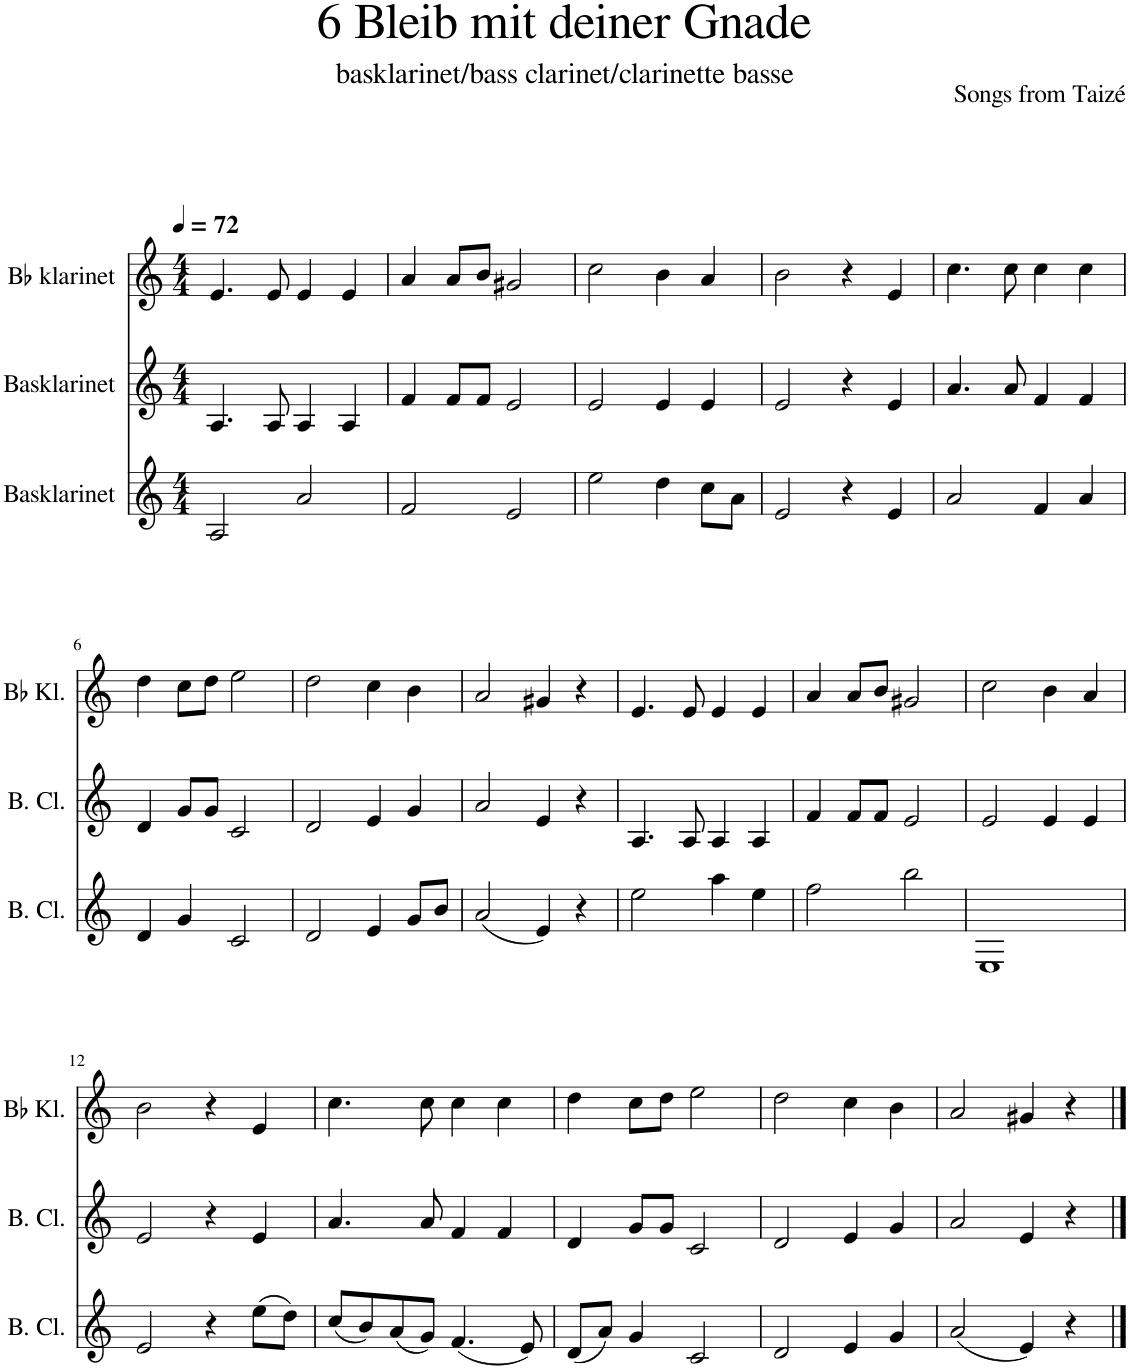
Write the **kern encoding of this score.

**kern	**kern	**kern
*part3	*part2	*part1
*staff3	*staff2	*staff1
*I"Basklarinet	*I"Basklarinet	*I"Bb klarinet
*	*	*I'Bb Kl.
*clefG2	*clefG2	*clefG2
*Trd8c14	*Trd8c14	*Trd1c2
*k[]	*k[]	*k[]
*M4/4	*M4/4	*M4/4
*MM72	*MM72	*MM72
=1	=1	=1
2A/	4.A/	4.e/
.	8A/	8e/
2a/	4A/	4e/
.	4A/	4e/
=2	=2	=2
2f/	4f/	4a/
.	8f/L	8a/L
.	8f/J	8b/J
2e/	2e/	2g#X/
=3	=3	=3
2ee\	2e/	2cc\
4dd\	4e/	4b\
8cc\L	4e/	4a/
8a\J	.	.
=4	=4	=4
2e/	2e/	2b\
4r	4r	4r
4e/	4e/	4e/
=5	=5	=5
2a/	4.a/	4.cc\
.	8a/	8cc\
4f/	4f/	4cc\
4a/	4f/	4cc\
!!LO:LB:g=z
=6	=6	=6
4d/	4d/	4dd\
4g/	8g/L	8cc\L
.	8g/J	8dd\J
2c/	2c/	2ee\
=7	=7	=7
2d/	2d/	2dd\
4e/	4e/	4cc\
8g/L	4g/	4b\
8b/J	.	.
=8	=8	=8
(2a/	2a/	2a/
4e/)	4e/	4g#X/
4r	4r	4r
=9	=9	=9
2ee\	4.A/	4.e/
.	8A/	8e/
4aa\	4A/	4e/
4ee\	4A/	4e/
=10	=10	=10
2ff\	4f/	4a/
.	8f/L	8a/L
.	8f/J	8b/J
2bb\	2e/	2g#X/
=11	=11	=11
1E	2e/	2cc\
.	4e/	4b\
.	4e/	4a/
!!LO:LB:g=z
=12	=12	=12
2e/	2e/	2b\
4r	4r	4r
(8ee\L	4e/	4e/
8dd\J)	.	.
=13	=13	=13
(8cc/L	4.a/	4.cc\
8b/)	.	.
(8a/	.	.
8g/J)	8a/	8cc\
(4.f/	4f/	4cc\
.	4f/	4cc\
8e/)	.	.
=14	=14	=14
(8d/L	4d/	4dd\
8a/J)	.	.
4g/	8g/L	8cc\L
.	8g/J	8dd\J
2c/	2c/	2ee\
=15	=15	=15
2d/	2d/	2dd\
4e/	4e/	4cc\
4g/	4g/	4b\
=16	=16	=16
(2a/	2a/	2a/
4e/)	4e/	4g#X/
4r	4r	4r
==	==	==
*-	*-	*-
